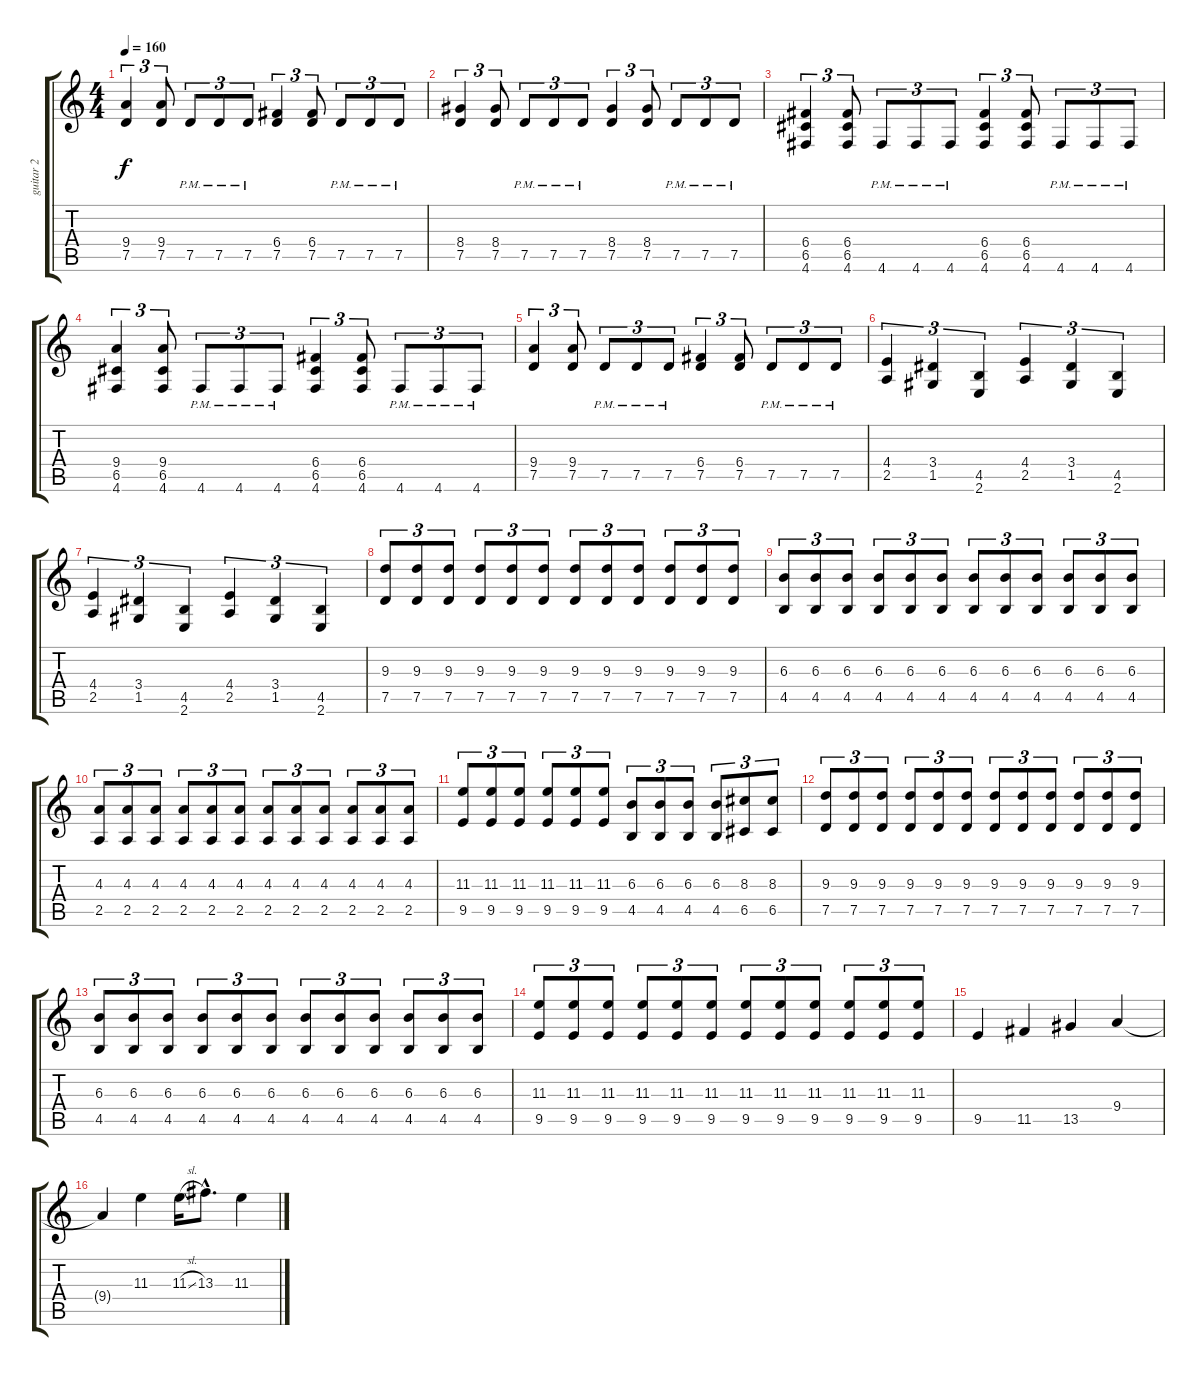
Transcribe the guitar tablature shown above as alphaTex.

\track ("guitar 2" "guitar 2") {instrument distortionguitar}
\staff {score tabs}
\tuning (D4 A3 F3 C3 G2 D2) {hide}
\ts (4 4)
\tempo 160
\clef g2
\ks c
(9.4 7.5).4{tu (3 2) dy f} (9.4 7.5).8{tu (3 2)} 7.5{pm}.8{tu (3 2)} 7.5{pm}.8{tu (3 2)} 7.5{pm}.8{tu (3 2)} (6.4 7.5).4{tu (3 2)} (6.4 7.5).8{tu (3 2)} 7.5{pm}.8{tu (3 2)} 7.5{pm}.8{tu (3 2)} 7.5{pm}.8{tu (3 2)} |
(8.4 7.5).4{tu (3 2)} (8.4 7.5).8{tu (3 2)} 7.5{pm}.8{tu (3 2)} 7.5{pm}.8{tu (3 2)} 7.5{pm}.8{tu (3 2)} (8.4 7.5).4{tu (3 2)} (8.4 7.5).8{tu (3 2)} 7.5{pm}.8{tu (3 2)} 7.5{pm}.8{tu (3 2)} 7.5{pm}.8{tu (3 2)} |
(6.4 6.5 4.6).4{tu (3 2)} (6.4 6.5 4.6).8{tu (3 2)} 4.6{pm}.8{tu (3 2)} 4.6{pm}.8{tu (3 2)} 4.6{pm}.8{tu (3 2)} (6.4 6.5 4.6).4{tu (3 2)} (6.4 6.5 4.6).8{tu (3 2)} 4.6{pm}.8{tu (3 2)} 4.6{pm}.8{tu (3 2)} 4.6{pm}.8{tu (3 2)} |
(9.4 6.5 4.6).4{tu (3 2)} (9.4 6.5 4.6).8{tu (3 2)} 4.6{pm}.8{tu (3 2)} 4.6{pm}.8{tu (3 2)} 4.6{pm}.8{tu (3 2)} (6.4 6.5 4.6).4{tu (3 2)} (6.4 6.5 4.6).8{tu (3 2)} 4.6{pm}.8{tu (3 2)} 4.6{pm}.8{tu (3 2)} 4.6{pm}.8{tu (3 2)} |
(9.4 7.5).4{tu (3 2)} (9.4 7.5).8{tu (3 2)} 7.5{pm}.8{tu (3 2)} 7.5{pm}.8{tu (3 2)} 7.5{pm}.8{tu (3 2)} (6.4 7.5).4{tu (3 2)} (6.4 7.5).8{tu (3 2)} 7.5{pm}.8{tu (3 2)} 7.5{pm}.8{tu (3 2)} 7.5{pm}.8{tu (3 2)} |
(4.4 2.5).4{tu (3 2)} (3.4 1.5).4{tu (3 2)} (4.5 2.6).4{tu (3 2)} (4.4 2.5).4{tu (3 2)} (3.4 1.5).4{tu (3 2)} (4.5 2.6).4{tu (3 2)} |
(4.4 2.5).4{tu (3 2)} (3.4 1.5).4{tu (3 2)} (4.5 2.6).4{tu (3 2)} (4.4 2.5).4{tu (3 2)} (3.4 1.5).4{tu (3 2)} (4.5 2.6).4{tu (3 2)} |
(9.3 7.5).8{tu (3 2)} (9.3 7.5).8{tu (3 2)} (9.3 7.5).8{tu (3 2)} (9.3 7.5).8{tu (3 2)} (9.3 7.5).8{tu (3 2)} (9.3 7.5).8{tu (3 2)} (9.3 7.5).8{tu (3 2)} (9.3 7.5).8{tu (3 2)} (9.3 7.5).8{tu (3 2)} (9.3 7.5).8{tu (3 2)} (9.3 7.5).8{tu (3 2)} (9.3 7.5).8{tu (3 2)} |
(6.3 4.5).8{tu (3 2)} (6.3 4.5).8{tu (3 2)} (6.3 4.5).8{tu (3 2)} (6.3 4.5).8{tu (3 2)} (6.3 4.5).8{tu (3 2)} (6.3 4.5).8{tu (3 2)} (6.3 4.5).8{tu (3 2)} (6.3 4.5).8{tu (3 2)} (6.3 4.5).8{tu (3 2)} (6.3 4.5).8{tu (3 2)} (6.3 4.5).8{tu (3 2)} (6.3 4.5).8{tu (3 2)} |
(4.3 2.5).8{tu (3 2)} (4.3 2.5).8{tu (3 2)} (4.3 2.5).8{tu (3 2)} (4.3 2.5).8{tu (3 2)} (4.3 2.5).8{tu (3 2)} (4.3 2.5).8{tu (3 2)} (4.3 2.5).8{tu (3 2)} (4.3 2.5).8{tu (3 2)} (4.3 2.5).8{tu (3 2)} (4.3 2.5).8{tu (3 2)} (4.3 2.5).8{tu (3 2)} (4.3 2.5).8{tu (3 2)} |
(11.3 9.5).8{tu (3 2)} (11.3 9.5).8{tu (3 2)} (11.3 9.5).8{tu (3 2)} (11.3 9.5).8{tu (3 2)} (11.3 9.5).8{tu (3 2)} (11.3 9.5).8{tu (3 2)} (6.3 4.5).8{tu (3 2)} (6.3 4.5).8{tu (3 2)} (6.3 4.5).8{tu (3 2)} (6.3 4.5).8{tu (3 2)} (8.3 6.5).8{tu (3 2)} (8.3 6.5).8{tu (3 2)} |
(9.3 7.5).8{tu (3 2)} (9.3 7.5).8{tu (3 2)} (9.3 7.5).8{tu (3 2)} (9.3 7.5).8{tu (3 2)} (9.3 7.5).8{tu (3 2)} (9.3 7.5).8{tu (3 2)} (9.3 7.5).8{tu (3 2)} (9.3 7.5).8{tu (3 2)} (9.3 7.5).8{tu (3 2)} (9.3 7.5).8{tu (3 2)} (9.3 7.5).8{tu (3 2)} (9.3 7.5).8{tu (3 2)} |
(6.3 4.5).8{tu (3 2)} (6.3 4.5).8{tu (3 2)} (6.3 4.5).8{tu (3 2)} (6.3 4.5).8{tu (3 2)} (6.3 4.5).8{tu (3 2)} (6.3 4.5).8{tu (3 2)} (6.3 4.5).8{tu (3 2)} (6.3 4.5).8{tu (3 2)} (6.3 4.5).8{tu (3 2)} (6.3 4.5).8{tu (3 2)} (6.3 4.5).8{tu (3 2)} (6.3 4.5).8{tu (3 2)} |
(11.3 9.5).8{tu (3 2)} (11.3 9.5).8{tu (3 2)} (11.3 9.5).8{tu (3 2)} (11.3 9.5).8{tu (3 2)} (11.3 9.5).8{tu (3 2)} (11.3 9.5).8{tu (3 2)} (11.3 9.5).8{tu (3 2)} (11.3 9.5).8{tu (3 2)} (11.3 9.5).8{tu (3 2)} (11.3 9.5).8{tu (3 2)} (11.3 9.5).8{tu (3 2)} (11.3 9.5).8{tu (3 2)} |
9.5.4 11.5.4 13.5.4 9.4.4 |
9.4{t}.4 11.3.4 11.3{sl}.16 13.3{hac}.8{d} 11.3.4
